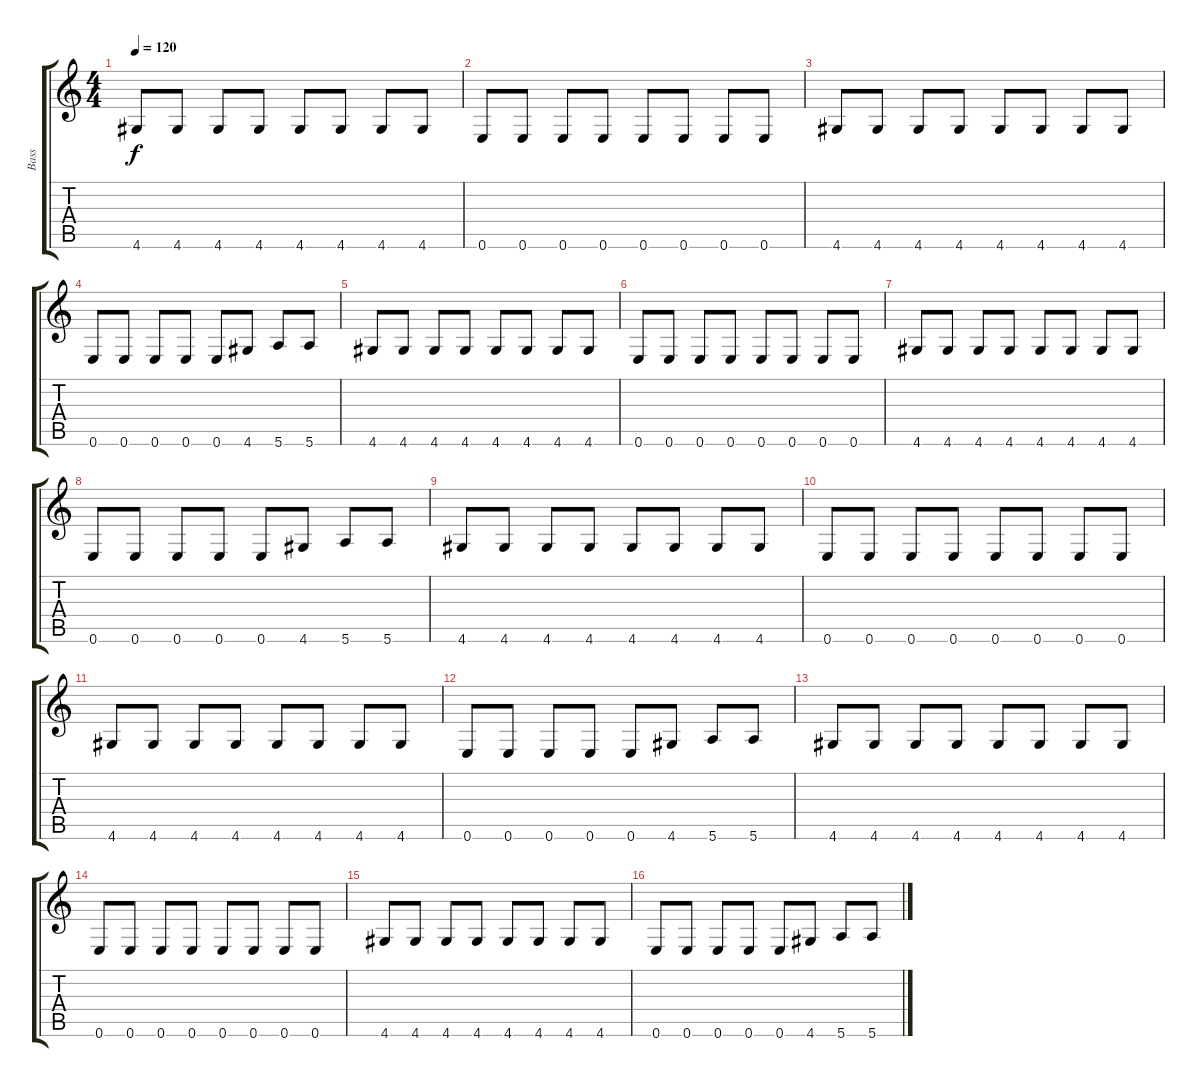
\track ("Bass" "Bass") {instrument acousticbass}
\staff {score tabs}
\tuning (E4 B3 G3 D3 A2 E2) {hide}
\ts (4 4)
\tempo 120
\clef g2
\ks c
4.6.8{dy f} 4.6.8 4.6.8 4.6.8 4.6.8 4.6.8 4.6.8 4.6.8 |
0.6.8 0.6.8 0.6.8 0.6.8 0.6.8 0.6.8 0.6.8 0.6.8 |
4.6.8 4.6.8 4.6.8 4.6.8 4.6.8 4.6.8 4.6.8 4.6.8 |
0.6.8 0.6.8 0.6.8 0.6.8 0.6.8 4.6.8 5.6.8 5.6.8 |
4.6.8 4.6.8 4.6.8 4.6.8 4.6.8 4.6.8 4.6.8 4.6.8 |
0.6.8 0.6.8 0.6.8 0.6.8 0.6.8 0.6.8 0.6.8 0.6.8 |
4.6.8 4.6.8 4.6.8 4.6.8 4.6.8 4.6.8 4.6.8 4.6.8 |
0.6.8 0.6.8 0.6.8 0.6.8 0.6.8 4.6.8 5.6.8 5.6.8 |
4.6.8 4.6.8 4.6.8 4.6.8 4.6.8 4.6.8 4.6.8 4.6.8 |
0.6.8 0.6.8 0.6.8 0.6.8 0.6.8 0.6.8 0.6.8 0.6.8 |
4.6.8 4.6.8 4.6.8 4.6.8 4.6.8 4.6.8 4.6.8 4.6.8 |
0.6.8 0.6.8 0.6.8 0.6.8 0.6.8 4.6.8 5.6.8 5.6.8 |
4.6.8 4.6.8 4.6.8 4.6.8 4.6.8 4.6.8 4.6.8 4.6.8 |
0.6.8 0.6.8 0.6.8 0.6.8 0.6.8 0.6.8 0.6.8 0.6.8 |
4.6.8 4.6.8 4.6.8 4.6.8 4.6.8 4.6.8 4.6.8 4.6.8 |
0.6.8 0.6.8 0.6.8 0.6.8 0.6.8 4.6.8 5.6.8 5.6.8
